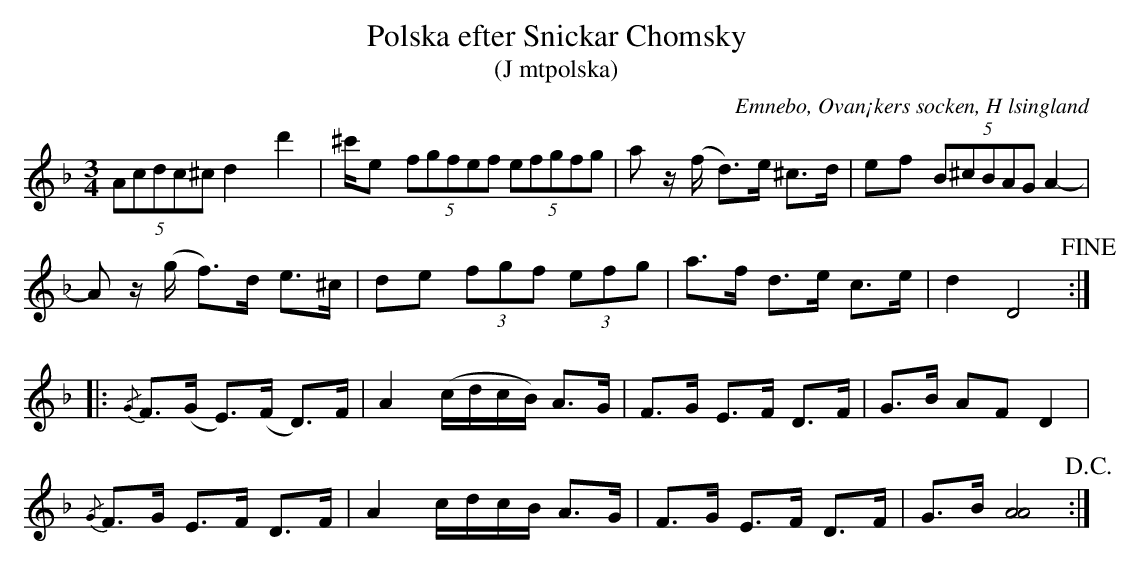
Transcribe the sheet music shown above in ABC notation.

X:1
T: Polska efter Snickar Chomsky
T: (J mtpolska)
O: Emnebo, Ovan¡kers socken, H lsingland
M: 3/4
L: 1/16
K: Dm
(5:2A2c2d2c2^c2 d4 d'4 | ^c'e2 (5:2f2g2f2e2f2 (5:2e2f2g2f2g2 | a2 z(f d2)>e2 ^c2>d2 | e2f2 (5:2B2^c2B2A2G2 A4- |
A2 z(g f2)>d2     e2>^c2 | d2e2 (3f2g2f2 (3e2f2g2 | a2>f2 d2>e2 c2>e2 | d4   D8 !fine! ::
{/G}F2>(G2 E2>)(F2 D2>)F2 | A4 (cdcB) A2>G2 | F2>G2 E2>F2 D2>F2 | G2>B2 A2F2  D4      |
{/G}F2>G2  E2>F2   D2>F2  | A4  cdcB  A2>G2 | F2>G2 E2>F2 D2>F2 | G2>B2 [AA]8 !D.C.! :|
